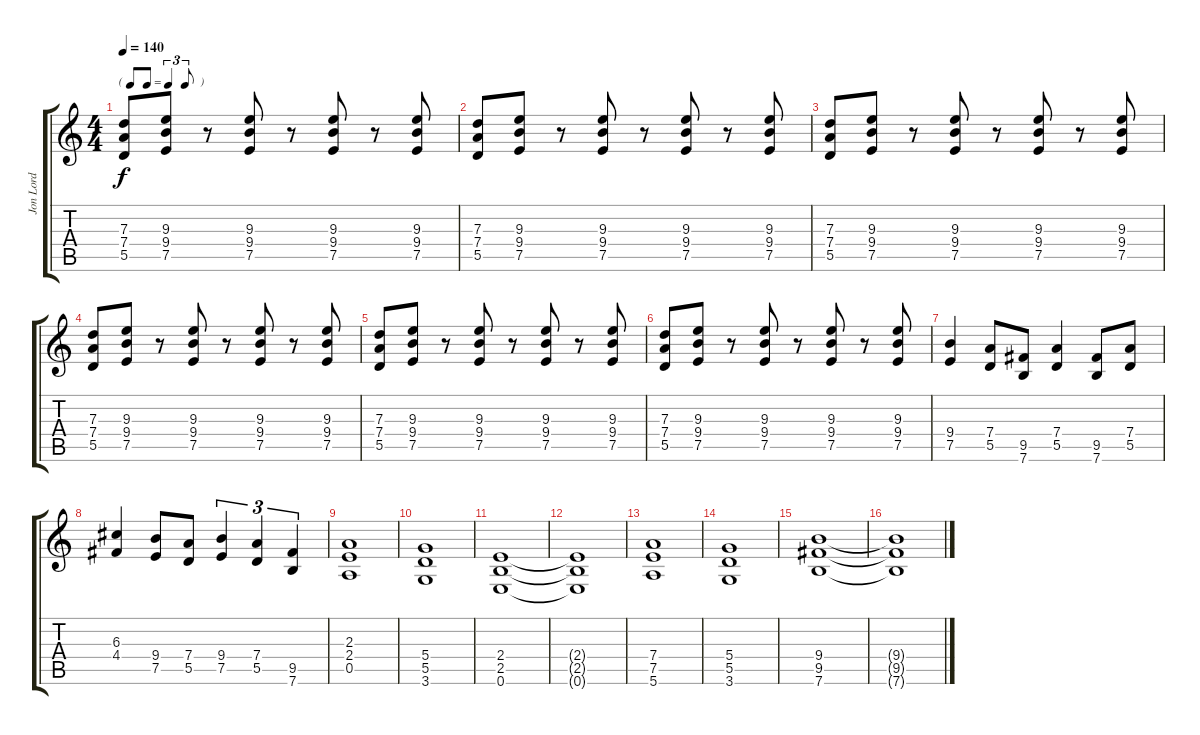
\track ("Jon Lord" "Jon Lord") {instrument electricguitarjazz}
\staff {score tabs}
\tuning (E4 B3 G3 D3 A2 E2) {hide}
\ts (4 4)
\tf triplet8th
\tempo 140
\clef g2
\ks c
(7.3 7.4 5.5).8{dy f} (9.3 9.4 7.5).8 r.8 (9.3 9.4 7.5).8 r.8 (9.3 9.4 7.5).8 r.8 (9.3 9.4 7.5).8 |
(7.3 7.4 5.5).8 (9.3 9.4 7.5).8 r.8 (9.3 9.4 7.5).8 r.8 (9.3 9.4 7.5).8 r.8 (9.3 9.4 7.5).8 |
(7.3 7.4 5.5).8 (9.3 9.4 7.5).8 r.8 (9.3 9.4 7.5).8 r.8 (9.3 9.4 7.5).8 r.8 (9.3 9.4 7.5).8 |
(7.3 7.4 5.5).8 (9.3 9.4 7.5).8 r.8 (9.3 9.4 7.5).8 r.8 (9.3 9.4 7.5).8 r.8 (9.3 9.4 7.5).8 |
(7.3 7.4 5.5).8 (9.3 9.4 7.5).8 r.8 (9.3 9.4 7.5).8 r.8 (9.3 9.4 7.5).8 r.8 (9.3 9.4 7.5).8 |
(7.3 7.4 5.5).8 (9.3 9.4 7.5).8 r.8 (9.3 9.4 7.5).8 r.8 (9.3 9.4 7.5).8 r.8 (9.3 9.4 7.5).8 |
(9.4 7.5).4 (7.4 5.5).8 (9.5 7.6).8 (7.4 5.5).4 (9.5 7.6).8 (7.4 5.5).8 |
(6.3 4.4).4 (9.4 7.5).8 (7.4 5.5).8 (9.4 7.5).4{tu (3 2)} (7.4 5.5).4{tu (3 2)} (9.5 7.6).4{tu (3 2)} |
(2.3 2.4 0.5).1 |
(5.4 5.5 3.6).1 |
(2.4 2.5 0.6).1 |
(2.4{t} 2.5{t} 0.6{t}).1 |
(7.4 7.5 5.6).1 |
(5.4 5.5 3.6).1 |
(9.4 9.5 7.6).1 |
(9.4{t} 9.5{t} 7.6{t}).1
